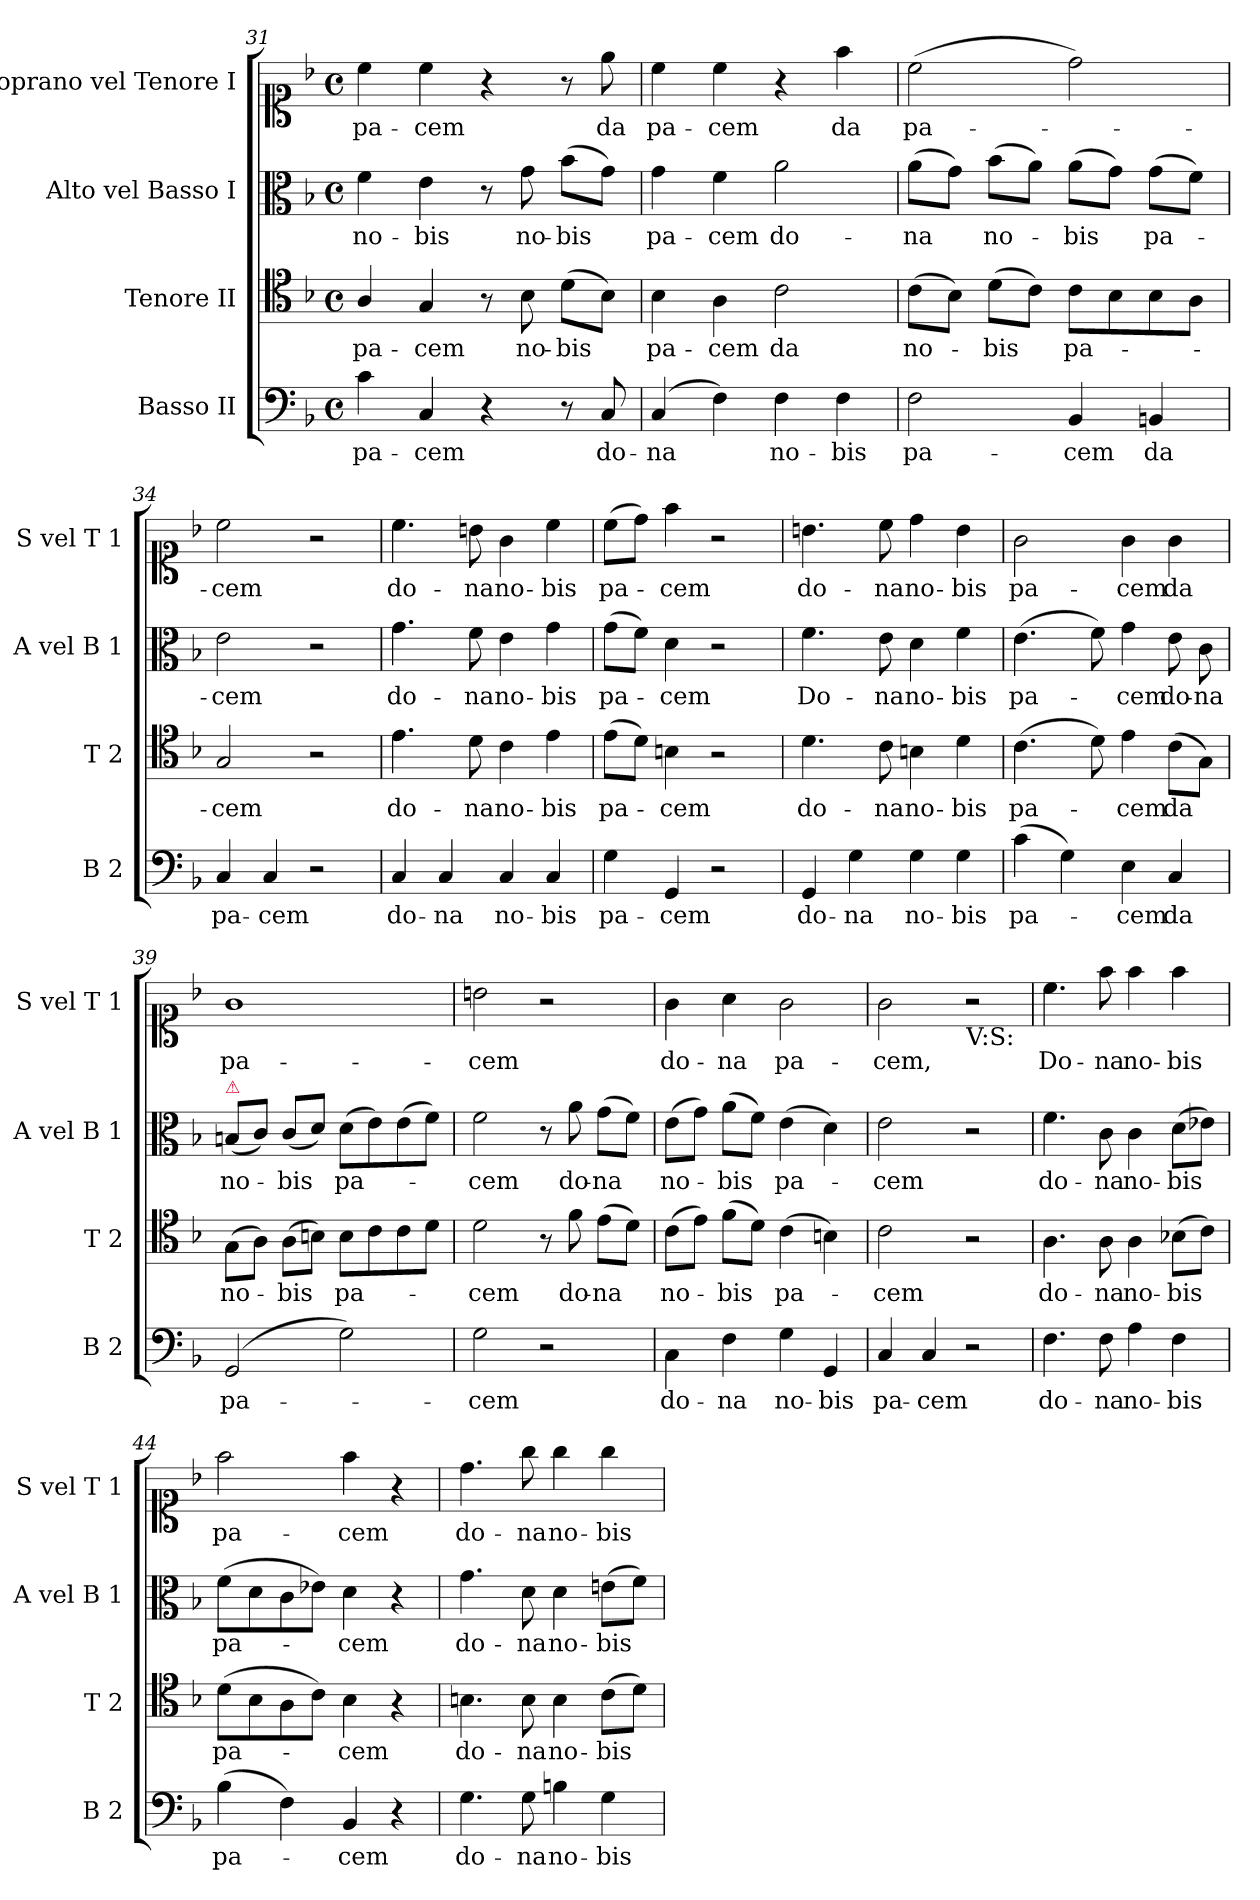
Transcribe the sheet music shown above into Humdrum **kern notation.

**kern	**text	**kern	**text	**kern	**text	**kern	**text
*part4	*part4	*part3	*part3	*part2	*part2	*part1	*part1
*staff4	*staff4	*staff3	*staff3	*staff2	*staff2	*staff1	*staff1
*I"Basso II	*	*I"Tenore II	*	*I"Alto vel Basso I	*	*I"Soprano vel Tenore I	*
*I'B 2	*	*I'T 2	*	*I'A vel B 1	*	*I'S vel T 1	*
*clefF4	*	*clefC4	*	*clefC3	*	*clefC1	*
*k[b-]	*	*k[b-]	*	*k[b-]	*	*k[b-]	*
*F:	*	*F:	*	*F:	*	*F:	*
*M4/4	*	*M4/4	*	*M4/4	*	*M4/4	*
*met(c)	*	*met(c)	*	*met(c)	*	*met(c)	*
=31	=31	=31	=31	=31	=31	=31	=31
4c\	pa-	4A/	pa-	4f\	no-	4cc\	pa-
4C/	-cem	4G/	-cem	4e\	-bis	4cc\	-cem
4r	.	8r	.	8r	.	4r	.
.	.	8B-\	no-	8g\	no-	.	.
8r	.	(8d\L	-bis	(8b-\L	-bis	8r	.
8C/	do-	8B-\J)	.	8g\J)	.	8ee\	da
=32	=32	=32	=32	=32	=32	=32	=32
(4C/	-na	4B-\	pa-	4g\	pa-	4cc\	pa-
4F\)	.	4A\	-cem	4f\	-cem	4cc\	-cem
4F\	no-	2c\	da	2a\	do-	4r	.
4F\	-bis	.	.	.	.	4ff\	da
=33	=33	=33	=33	=33	=33	=33	=33
2F\	pa-	(8c\L	no-	(8a\L	-na	(2cc\	pa-
.	.	8B-\J)	.	8g\J)	.	.	.
.	.	(8d\L	-bis	(8b-\L	no-	.	.
.	.	8c\J)	.	8a\J)	.	.	.
4BB-/	-cem	8c\L	pa-	(8a\L	-bis	2dd\)	.
.	.	8B-\	.	8g\J)	.	.	.
4BBn/	da	8B-\	.	(8g\L	pa-	.	.
.	.	8A\J	.	8f\J)	.	.	.
=34	=34	=34	=34	=34	=34	=34	=34
4C/	pa-	2G/	-cem	2e\	-cem	2cc\	-cem
4C/	-cem	.	.	.	.	.	.
2r	.	2r	.	2r	.	2r	.
=35	=35	=35	=35	=35	=35	=35	=35
4C/	do-	4.e\	do-	4.g\	do-	4.cc\	do-
4C/	-na	.	.	.	.	.	.
.	.	8d\	-na	8f\	-na	8bn\	-na
4C/	no-	4c\	no-	4e\	no-	4g\	no-
4C/	-bis	4e\	-bis	4g\	-bis	4cc\	-bis
=36	=36	=36	=36	=36	=36	=36	=36
4G\	pa-	(8e\L	pa-	(8g\L	pa-	(8cc\L	pa-
.	.	8d\J)	.	8f\J)	.	8dd\J)	.
4GG/	-cem	4Bn\	-cem	4d\	-cem	4ff\	-cem
2r	.	2r	.	2r	.	2r	.
=37	=37	=37	=37	=37	=37	=37	=37
4GG/	do-	4.d\	do-	4.f\	Do-	4.bn\	do-
4G\	-na	.	.	.	.	.	.
.	.	8c\	-na	8e\	-na	8cc\	-na
4G\	no-	4Bn\	no-	4d\	no-	4dd\	no-
4G\	-bis	4d\	-bis	4f\	-bis	4b\	-bis
=38	=38	=38	=38	=38	=38	=38	=38
(4c\	pa-	(4.c\	pa-	(4.e\	pa-	2g\	pa-
4G\)	.	.	.	.	.	.	.
.	.	8d\)	.	8f\)	.	.	.
4E\	cem	4e\	-cem	4g\	-cem	4g\	-cem
4C/	da	(8c\L	da	8e\	do-	4g\	da
.	.	8G\J)	.	8c\	-na	.	.
=39	=39	=39	=39	=39	=39	=39	=39
!	!	!	!	!LO:TX:a:color=crimson:t=⚠	!	!	!
(2GG/	pa-	(8G\L	no-	(8Bn/L	no-	1g	pa-
.	.	8A\J)	.	8c/J)	.	.	.
.	.	(8A\L	-bis	(8c/L	-bis	.	.
.	.	8Bn\J)	.	8d/J)	.	.	.
2G\)	.	8B\L	pa-	(8d\L	pa-	.	.
.	.	8c\	.	8e\)	.	.	.
.	.	8c\	.	(8e\	.	.	.
.	.	8d\J	.	8f\J)	.	.	.
=40	=40	=40	=40	=40	=40	=40	=40
2G\	-cem	2d\	cem	2f\	-cem	2bn\	-cem
2r	.	8r	.	8r	.	2r	.
.	.	8f\	do-	8a\	do-	.	.
.	.	(8e\L	-na	(8g\L	-na	.	.
.	.	8d\J)	.	8f\J)	.	.	.
=41	=41	=41	=41	=41	=41	=41	=41
4C\	do-	(8c\L	no-	(8e\L	no-	4g\	do-
.	.	8e\J)	.	8g\J)	.	.	.
4F\	-na	(8f\L	-bis	(8a\L	-bis	4a\	-na
.	.	8d\J)	.	8f\J)	.	.	.
4G\	no-	(4c\	pa-	(4e\	pa-	2g\	pa-
4GG/	-bis	4Bn\)	.	4d\)	.	.	.
=42	=42	=42	=42	=42	=42	=42	=42
4C/	pa-	2c\	-cem	2e\	-cem	2g\	-cem,
4C/	-cem	.	.	.	.	.	.
!	!	!	!	!	!	!LO:TX:b:t=V&colon;S&colon;	!
2r	.	2r	.	2r	.	2r	.
=43	=43	=43	=43	=43	=43	=43	=43
4.F\	do-	4.A\	do-	4.f\	do-	4.cc\	Do-
8F\	-na	8A\	-na	8c\	-na	8ff\	-na
4A\	no-	4A\	no-	4c\	no-	4ff\	no-
4F\	-bis	(8B-X\L	-bis	(8d\L	-bis	4ff\	-bis
.	.	8c\J)	.	8e-X\J)	.	.	.
=44	=44	=44	=44	=44	=44	=44	=44
(4B-\	pa-	(8d\L	pa-	(8f\L	pa-	2ff\	pa-
.	.	8B-\	.	8d\	.	.	.
4F\)	.	8A\	.	8c\	.	.	.
.	.	8c\J)	.	8e-X\J)	.	.	.
4BB-/	-cem	4B-\	-cem	4d\	-cem	4ff\	-cem
4r	.	4r	.	4r	.	4r	.
=45	=45	=45	=45	=45	=45	=45	=45
4.G\	do-	4.Bn\	do-	4.g\	do-	4.dd\	do-
8G\	-na	8B\	-na	8d\	-na	8gg\	-na
4Bn\	no-	4B\	no-	4d\	no-	4gg\	no-
4G\	-bis	(8c\L	-bis	(8en\L	-bis	4gg\	-bis
.	.	8d\J)	.	8f\J)	.	.	.
=	=	=	=	=	=	=	=
*-	*-	*-	*-	*-	*-	*-	*-
